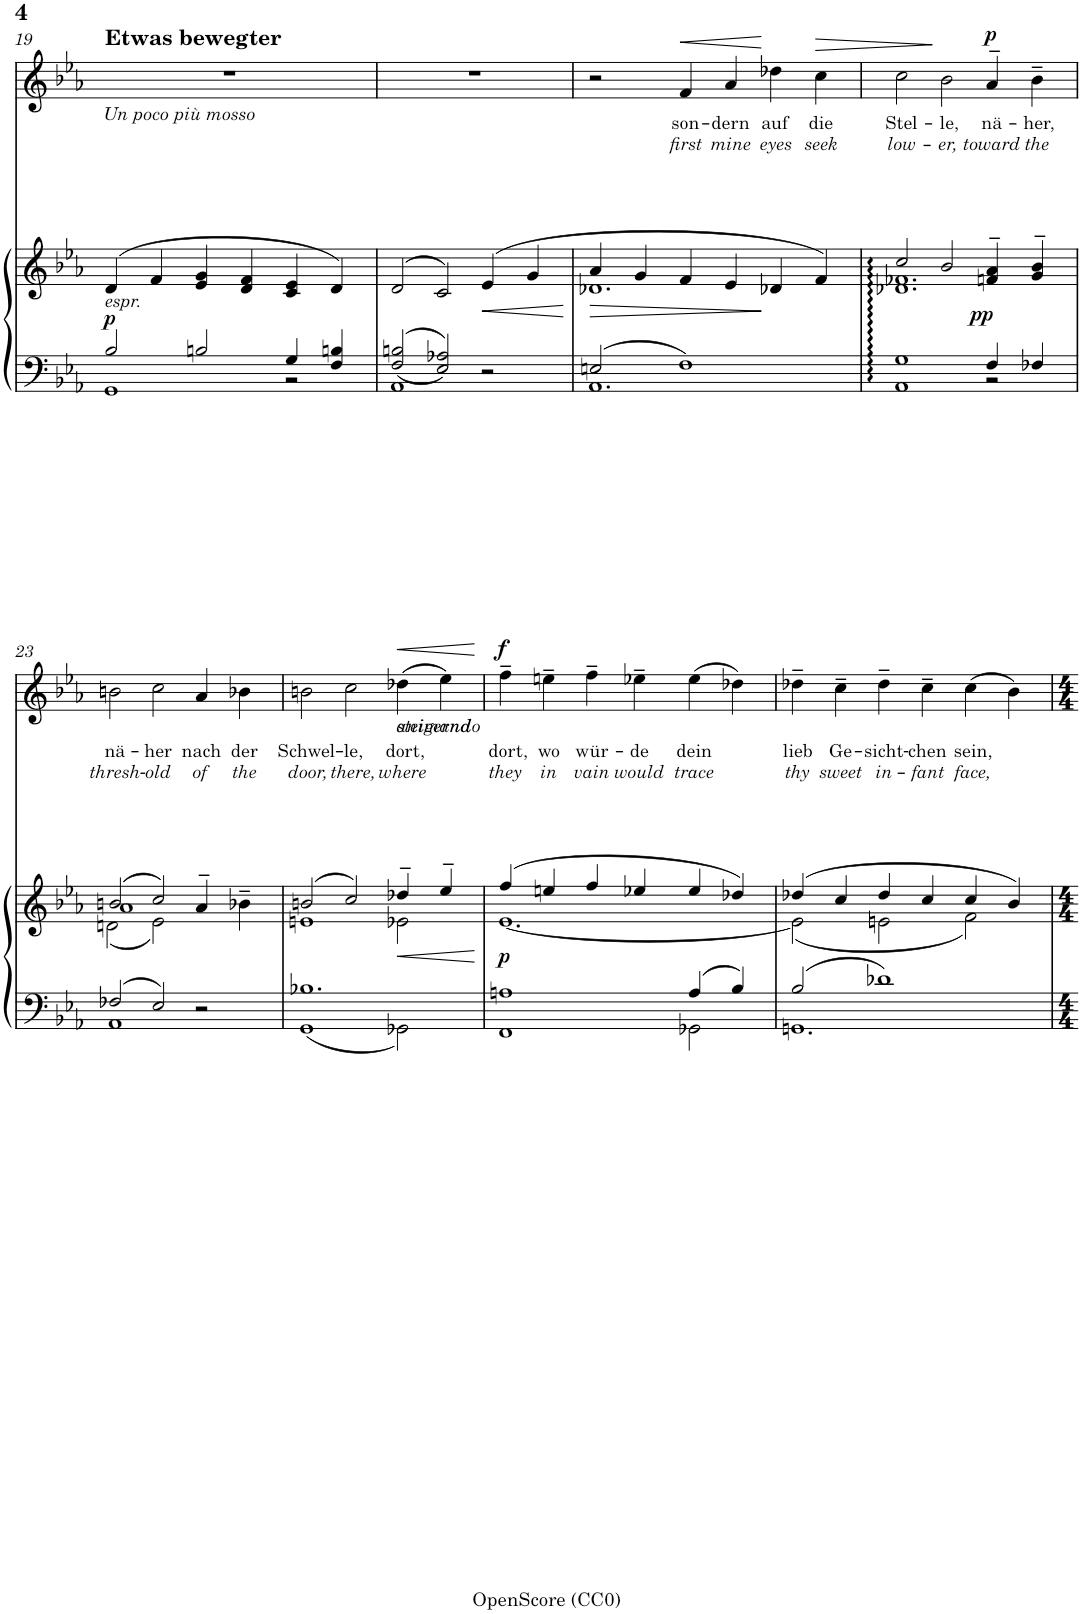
**kern	**kern	**dynam	**kern	**text	**text	**dynam
*part2	*part2	*part2	*part1	*part1	*part1	*part1
*staff3	*staff2	*staff2/3	*staff1	*staff1	*staff1	*staff1
*I"Piano	*	*	*I"Voice	*	*	*
*I'Pno	*	*	*	*	*	*
!!LO:PB:g=z
*clefF4	*clefG2	*	*clefG2	*	*	*
*k[b-e-a-]	*k[b-e-a-]	*	*k[b-e-a-]	*	*	*
*M3/2	*M3/2	*	*M3/2	*	*	*
=19	=19	=19	=19	=19	=19	=19
*^	*	*	*	*	*	*
!	!	!	!	!LO:TX:a:B:t=Etwas bewegter	!	!	!
!	!	!	!	!LO:TX:b:i:t=Un poco più mosso	!	!	!
!	!	!LO:TX:b:i:t=espr.	!	!	!	!	!
!	!	!	!LO:DY:a=2	!	!	!	!
2B-/	1GG	(>4d/	p	1.r	.	.	.
.	.	4f/	.	.	.	.	.
2Bn/	.	4e-/ 4g/	.	.	.	.	.
.	.	4d/ 4f/	.	.	.	.	.
4G/	2r	4c/ 4e-/	.	.	.	.	.
4F/ 4Bn/	.	4d/)	.	.	.	.	.
=20	=20	=20	=20	=20	=20	=20	=20
2F/ 2Bn/	1AA-	(>2d/	.	1.r	.	.	.
2E-/ 2A-X/	.	2c/)	.	.	.	.	.
!	!	!	!LO:HP:b	!	!	!	!
2r	2ryy	(4e-/	<	.	.	.	.
.	.	4g/	.	.	.	.	.
*v	*v	*	*	*	*	*	*
.	.	[	.	.	.	.
=21	=21	=21	=21	=21	=21	=21
*^	*	*	*	*	*	*
!	!	!	!LO:HP:b	!	!	!	!
*	*	*^	*	*	*	*	*
2En/	1.AA-	4a-/	1.d-X	>	2r	.	.	.
.	.	4g/	.	.	.	.	.	.
!	!	!	!	!	!	!LO:LY:b	!LO:LY:b	!LO:HP:b
1F	.	4f/	.	.	4f/	son-	first	<
!	!	!	!	!	!	!LO:LY:b	!LO:LY:b	!
.	.	4e-/	.	.	4a-/	-dern	mine	.
!	!	!	!	!	!	!LO:LY:b	!LO:LY:b	!
.	.	4d-X/	.	]	4dd-X\	auf	eyes	[
!	!	!	!	!	!	!LO:LY:b	!LO:LY:b	!LO:HP:b
.	.	4f/)	.	.	4cc\	die	seek	>
=22	=22	=22	=22	=22	=22	=22	=22	=22
!	!	!	!	!	!	!LO:LY:b	!LO:LY:b	!
1AA-: 1G:	1ryy	2cc/	1.d-X 1.f-X	.	2cc\	Stel-	low-	.
!	!	!	!	!	!	!LO:LY:b	!LO:LY:b	!
.	.	2b-/	.	.	2b-\	-le,	-er,	]
!	!	!	!	!LO:DY:b	!	!LO:LY:b	!LO:LY:b	!LO:DY:a
4F/	2r	4fn/~> 4a-/~>	.	pp	4a-~>/	nä-	toward	p
!	!	!	!	!	!	!LO:LY:b	!LO:LY:b	!
4F-X/	.	4g/~> 4b-/~>	.	.	4b-~\	-her,	the	.
!!LO:LB:g=z
=23	=23	=23	=23	=23	=23	=23	=23	=23
*	*	*	*^	*	*	*	*	*
!	!	!	!	!	!	!	!LO:LY:b	!LO:LY:b	!
2F-X/	1AA-	(2bn/	1a-	(2dn\	.	2bn\	nä-	thresh-	.
!	!	!	!	!	!	!	!LO:LY:b	!LO:LY:b	!
2E-/	.	2cc/)	.	2e-\)	.	2cc\	-her	-old	.
!	!	!	!	!	!	!	!LO:LY:b	!LO:LY:b	!
2r	2ryy	4a-~>/	2ryy	2ryy	.	4a-/	nach	of	.
!	!	!	!	!	!	!	!LO:LY:b	!LO:LY:b	!
.	.	4b-X~\	.	.	.	4b-X\	der	the	.
*	*	*	*v	*v	*	*	*	*	*
=24	=24	=24	=24	=24	=24	=24	=24	=24
!	!	!	!	!	!	!LO:LY:b	!LO:LY:b	!
1.B-X	1GG	(2bn/	1en	.	2bn\	Schwel-	door,	.
!	!	!	!	!	!	!LO:LY:b	!LO:LY:b	!
.	.	2cc/)	.	.	2cc\	-le,	there,	.
!	!	!	!	!	!LO:TX:b:i:t=steigernd	!	!	!
!	!	!	!	!	!LO:TX:b:i:t=animando	!	!	!
!	!	!	!	!LO:HP:b	!	!LO:LY:b	!LO:LY:b	!LO:HP:b
.	2GG-X\	4dd-X~/	2e-X\	<	(4dd-X\	dort,	where	<
.	.	4ee-~/	.	.	4ee-\)	.	.	.
*v	*v	*	*	*	*	*	*	*
*	*v	*v	*	*	*	*	*
.	.	[	.	.	.	[
=25	=25	=25	=25	=25	=25	=25
*^	*^	*	*	*	*	*
!	!	!	!	!LO:DY:b	!	!LO:LY:b	!LO:LY:b	!LO:DY:a
1An	1FF	(4ff/	[1.e-	p	4ff~\	dort,	they	f
!	!	!	!	!	!	!LO:LY:b	!LO:LY:b	!
.	.	4een/	.	.	4een~\	wo	in	.
!	!	!	!	!	!	!LO:LY:b	!LO:LY:b	!
.	.	4ff/	.	.	4ff~\	wür-	vain	.
!	!	!	!	!	!	!LO:LY:b	!LO:LY:b	!
.	.	4ee-X/	.	.	4ee-X~\	-de	would	.
!	!	!	!	!	!	!LO:LY:b	!LO:LY:b	!
4A/	2GG-X\	4ee-/	.	.	(4ee-\	dein	trace	.
4B-/	.	4dd-X/)	.	.	4dd-X\)	.	.	.
=26	=26	=26	=26	=26	=26	=26	=26	=26
!	!	!	!	!	!	!LO:LY:b	!LO:LY:b	!
2B-/	1.GGn	(4dd-X/	(2e-\]	.	4dd-X~\	lieb	thy	.
!	!	!	!	!	!	!LO:LY:b	!LO:LY:b	!
.	.	4cc/	.	.	4cc~\	Ge-	sweet	.
!	!	!	!	!	!	!LO:LY:b	!LO:LY:b	!
1d-X	.	4dd-/	2en\	.	4dd-~\	-sicht-	in-	.
!	!	!	!	!	!	!LO:LY:b	!LO:LY:b	!
.	.	4cc/	.	.	4cc~\	-chen	-fant	.
!	!	!	!	!	!	!LO:LY:b	!LO:LY:b	!
.	.	4cc/	2f\)	.	(4cc\	sein,	face,	.
.	.	4b-/)	.	.	4b-\)	.	.	.
*v	*v	*	*	*	*	*	*	*
*	*v	*v	*	*	*	*	*
=	=	=	=	=	=	=
*-	*-	*-	*-	*-	*-	*-
